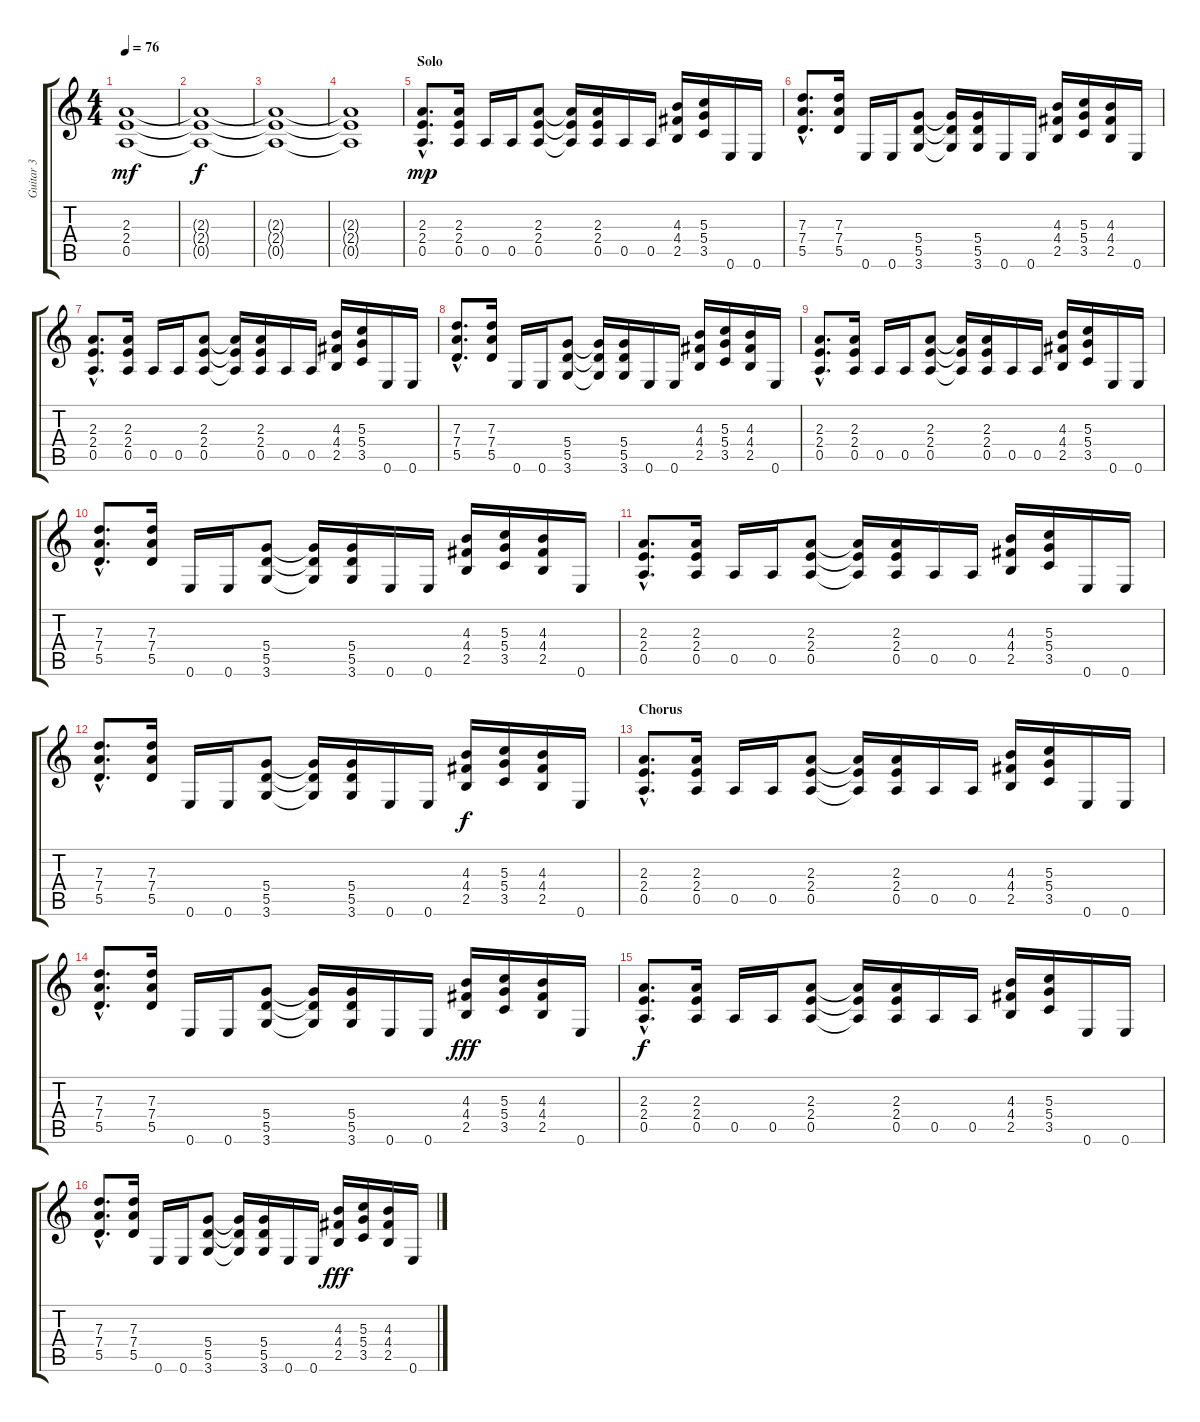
\track ("Guitar 3" "Guitar 3") {instrument electricguitarjazz}
\staff {score tabs}
\tuning (E4 B3 G3 D3 A2 E2) {hide}
\ts (4 4)
\tempo 76
\clef g2
\ks c
(2.3 2.4 0.5).1{dy mf} |
(2.3{t} 2.4{t} 0.5{t}).1{dy f} |
(2.3{t} 2.4{t} 0.5{t}).1 |
(2.3{t} 2.4{t} 0.5{t}).1 |
\section ("" "Solo")
(2.3{hac} 2.4{hac} 0.5{hac}).8{d dy mp} (2.3 2.4 0.5).16 0.5.16 0.5.16 (2.3 2.4 0.5).8 (2.3{t} 2.4{t} 0.5{t}).16 (2.3 2.4 0.5).16 0.5.16 0.5.16 (4.3 4.4 2.5).16 (5.3 5.4 3.5).16 0.6.16 0.6.16 |
(7.3{hac} 7.4{hac} 5.5{hac}).8{d} (7.3 7.4 5.5).16 0.6.16 0.6.16 (5.4 5.5 3.6).8 (5.4{t} 5.5{t} 3.6{t}).16 (5.4 5.5 3.6).16 0.6.16 0.6.16 (4.3 4.4 2.5).16 (5.3 5.4 3.5).16 (4.3 4.4 2.5).16 0.6.16 |
(2.3{hac} 2.4{hac} 0.5{hac}).8{d} (2.3 2.4 0.5).16 0.5.16 0.5.16 (2.3 2.4 0.5).8 (2.3{t} 2.4{t} 0.5{t}).16 (2.3 2.4 0.5).16 0.5.16 0.5.16 (4.3 4.4 2.5).16 (5.3 5.4 3.5).16 0.6.16 0.6.16 |
(7.3{hac} 7.4{hac} 5.5{hac}).8{d} (7.3 7.4 5.5).16 0.6.16 0.6.16 (5.4 5.5 3.6).8 (5.4{t} 5.5{t} 3.6{t}).16 (5.4 5.5 3.6).16 0.6.16 0.6.16 (4.3 4.4 2.5).16 (5.3 5.4 3.5).16 (4.3 4.4 2.5).16 0.6.16 |
(2.3{hac} 2.4{hac} 0.5{hac}).8{d} (2.3 2.4 0.5).16 0.5.16 0.5.16 (2.3 2.4 0.5).8 (2.3{t} 2.4{t} 0.5{t}).16 (2.3 2.4 0.5).16 0.5.16 0.5.16 (4.3 4.4 2.5).16 (5.3 5.4 3.5).16 0.6.16 0.6.16 |
(7.3{hac} 7.4{hac} 5.5{hac}).8{d} (7.3 7.4 5.5).16 0.6.16 0.6.16 (5.4 5.5 3.6).8 (5.4{t} 5.5{t} 3.6{t}).16 (5.4 5.5 3.6).16 0.6.16 0.6.16 (4.3 4.4 2.5).16 (5.3 5.4 3.5).16 (4.3 4.4 2.5).16 0.6.16 |
(2.3{hac} 2.4{hac} 0.5{hac}).8{d} (2.3 2.4 0.5).16 0.5.16 0.5.16 (2.3 2.4 0.5).8 (2.3{t} 2.4{t} 0.5{t}).16 (2.3 2.4 0.5).16 0.5.16 0.5.16 (4.3 4.4 2.5).16 (5.3 5.4 3.5).16 0.6.16 0.6.16 |
(7.3{hac} 7.4{hac} 5.5{hac}).8{d} (7.3 7.4 5.5).16 0.6.16 0.6.16 (5.4 5.5 3.6).8 (5.4{t} 5.5{t} 3.6{t}).16 (5.4 5.5 3.6).16 0.6.16 0.6.16 (4.3 4.4 2.5).16{dy f} (5.3 5.4 3.5).16 (4.3 4.4 2.5).16 0.6.16 |
\section ("" "Chorus")
(2.3{hac} 2.4{hac} 0.5{hac}).8{d} (2.3 2.4 0.5).16 0.5.16 0.5.16 (2.3 2.4 0.5).8 (2.3{t} 2.4{t} 0.5{t}).16 (2.3 2.4 0.5).16 0.5.16 0.5.16 (4.3 4.4 2.5).16 (5.3 5.4 3.5).16 0.6.16 0.6.16 |
(7.3{hac} 7.4{hac} 5.5{hac}).8{d} (7.3 7.4 5.5).16 0.6.16 0.6.16 (5.4 5.5 3.6).8 (5.4{t} 5.5{t} 3.6{t}).16 (5.4 5.5 3.6).16 0.6.16 0.6.16 (4.3 4.4 2.5).16{dy fff} (5.3 5.4 3.5).16 (4.3 4.4 2.5).16 0.6.16 |
(2.3{hac} 2.4{hac} 0.5{hac}).8{d dy f} (2.3 2.4 0.5).16 0.5.16 0.5.16 (2.3 2.4 0.5).8 (2.3{t} 2.4{t} 0.5{t}).16 (2.3 2.4 0.5).16 0.5.16 0.5.16 (4.3 4.4 2.5).16 (5.3 5.4 3.5).16 0.6.16 0.6.16 |
(7.3{hac} 7.4{hac} 5.5{hac}).8{d} (7.3 7.4 5.5).16 0.6.16 0.6.16 (5.4 5.5 3.6).8 (5.4{t} 5.5{t} 3.6{t}).16 (5.4 5.5 3.6).16 0.6.16 0.6.16 (4.3 4.4 2.5).16{dy fff} (5.3 5.4 3.5).16 (4.3 4.4 2.5).16 0.6.16
